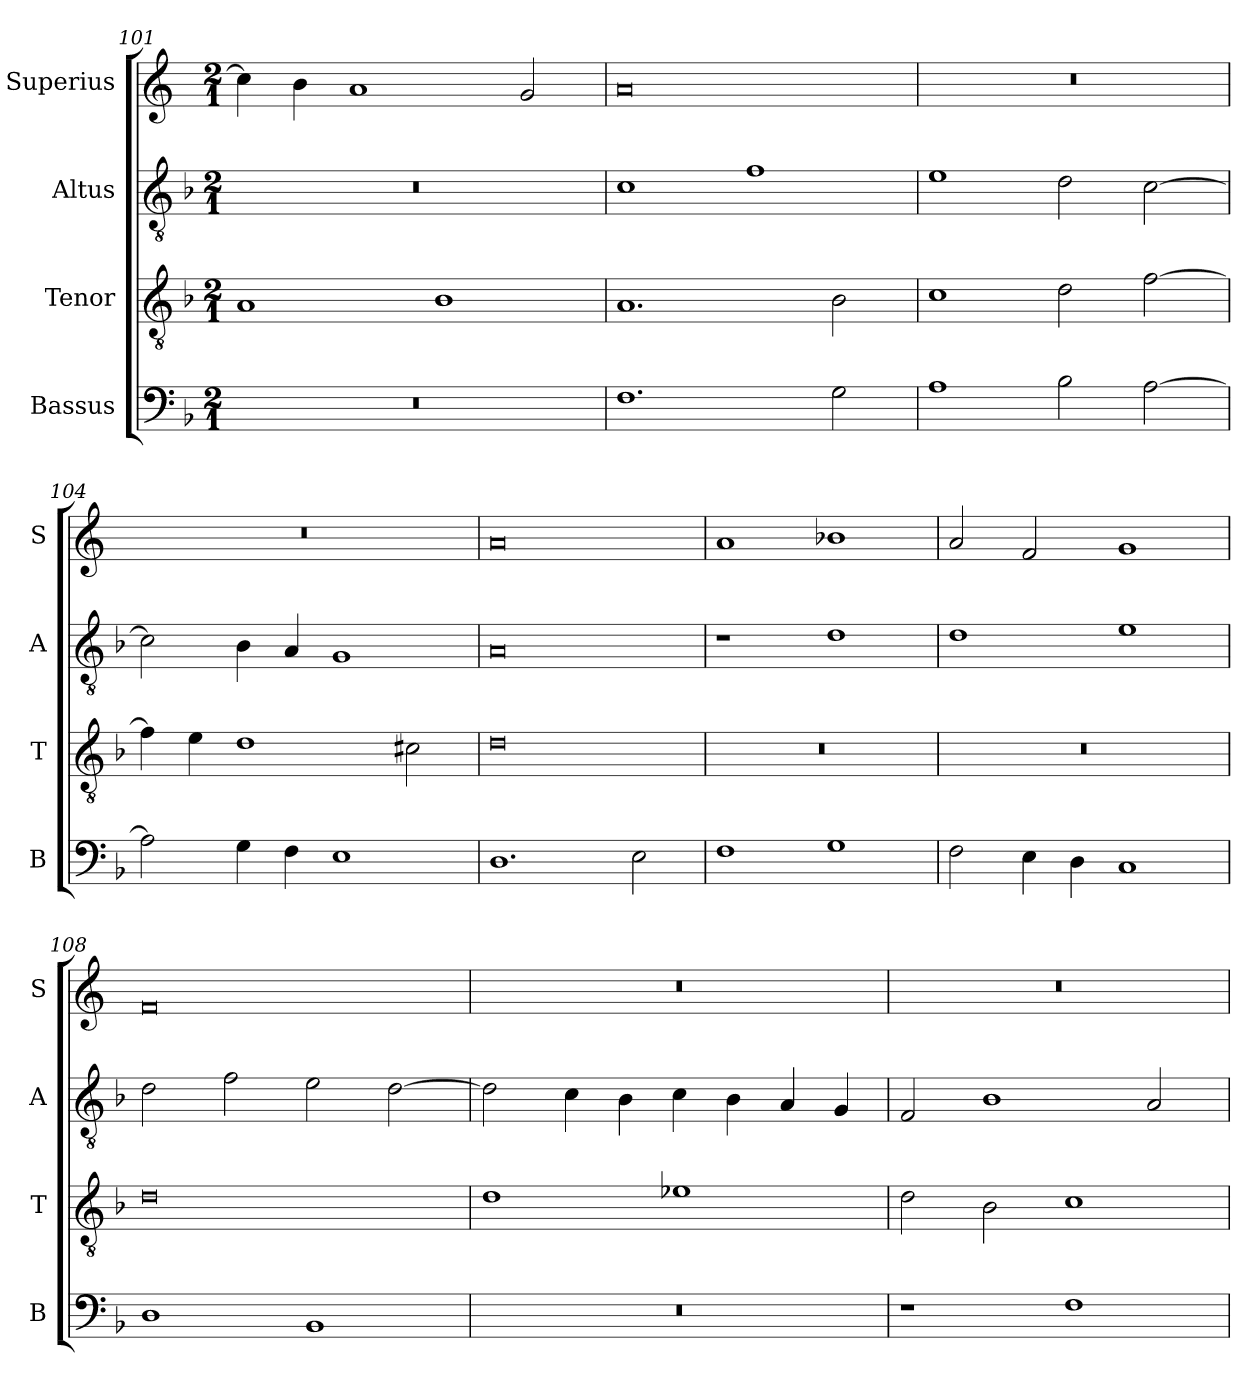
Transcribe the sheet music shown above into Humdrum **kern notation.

**kern	**kern	**kern	**kern
*part4	*part3	*part2	*part1
*staff4	*staff3	*staff2	*staff1
*I"Bassus	*I"Tenor	*I"Altus	*I"Superius
*I'B	*I'T	*I'A	*I'S
*clefF4	*clefGv2	*clefGv2	*clefG2
*k[b-]	*k[b-]	*k[b-]	*k[]
*M2/1	*M2/1	*M2/1	*M2/1
=101	=101	=101	=101
0r	1A	0r	4cc\]
.	.	.	4b\
.	.	.	1a
.	1B-	.	.
.	.	.	2g/
=102	=102	=102	=102
1.F	1.A	1c	0a
.	.	1f	.
2G\	2B-\	.	.
=103	=103	=103	=103
1A	1c	1e	0r
2B-\	2d\	2d\	.
[2A\	[2f\	[2c\	.
=104	=104	=104	=104
2A\]	4f\]	2c\]	0r
.	4e\	.	.
4G\	1d	4B-\	.
4F\	.	4A/	.
1E	.	1G	.
.	2c#X\	.	.
=105	=105	=105	=105
1.D	0d	0A	0a
2E\	.	.	.
=106	=106	=106	=106
1F	0r	1r	1a
1G	.	1d	1b-X
=107	=107	=107	=107
2F\	0r	1d	2a/
4E\	.	.	2f/
4D\	.	.	.
1C	.	1e	1g
=108	=108	=108	=108
1D	0d	2d\	0f
.	.	2f\	.
1BB-	.	2e\	.
.	.	[2d\	.
=109	=109	=109	=109
0r	1d	2d\]	0r
.	.	4c\	.
.	.	4B-\	.
.	1e-X	4c\	.
.	.	4B-\	.
.	.	4A/	.
.	.	4G/	.
=110	=110	=110	=110
1r	2d\	2F/	0r
.	2B-\	1B-	.
1F	1c	.	.
.	.	2A/	.
=	=	=	=
*-	*-	*-	*-
